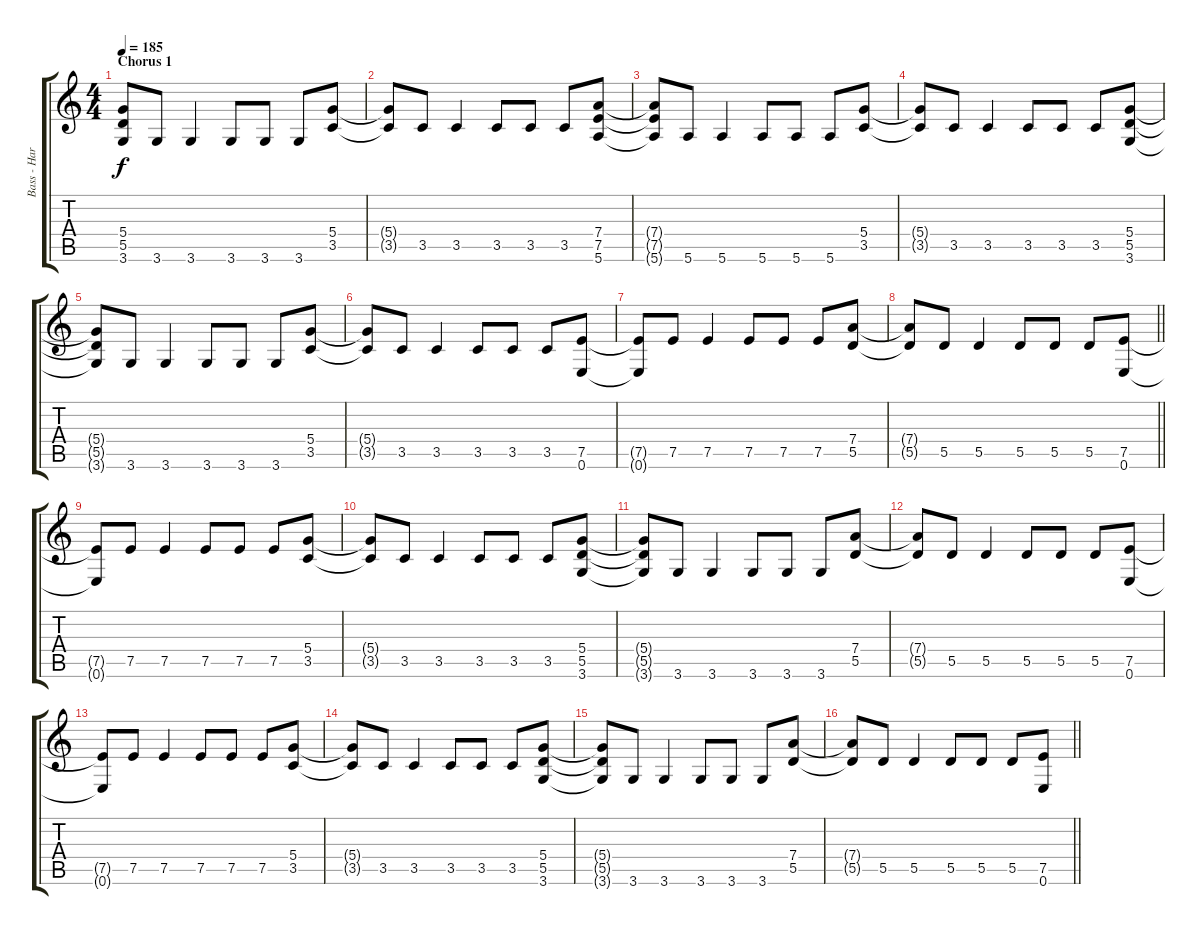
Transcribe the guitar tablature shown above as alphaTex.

\track ("Bass - Harris" "Bass - Har") {instrument electricbassfinger}
\staff {score tabs}
\tuning (E4 B3 G3 D3 A2 E2) {hide}
\ts (4 4)
\section ("" "Chorus 1")
\tempo 185
\clef g2
\ks c
(5.4{t} 5.5{t} 3.6{t}).8{dy f} 3.6.8 3.6.4 3.6.8 3.6.8 3.6.8 (5.4 3.5).8 |
(5.4{t} 3.5{t}).8 3.5.8 3.5.4 3.5.8 3.5.8 3.5.8 (7.4 7.5 5.6).8 |
(7.4{t} 7.5{t} 5.6{t}).8 5.6.8 5.6.4 5.6.8 5.6.8 5.6.8 (5.4 3.5).8 |
(5.4{t} 3.5{t}).8 3.5.8 3.5.4 3.5.8 3.5.8 3.5.8 (5.4 5.5 3.6).8 |
(5.4{t} 5.5{t} 3.6{t}).8 3.6.8 3.6.4 3.6.8 3.6.8 3.6.8 (5.4 3.5).8 |
(5.4{t} 3.5{t}).8 3.5.8 3.5.4 3.5.8 3.5.8 3.5.8 (7.5 0.6).8 |
(7.5{t} 0.6{t}).8 7.5.8 7.5.4 7.5.8 7.5.8 7.5.8 (7.4 5.5).8 |
\barLineRight lightlight
(7.4{t} 5.5{t}).8 5.5.8 5.5.4 5.5.8 5.5.8 5.5.8 (7.5 0.6).8 |
\section ("" "")
(7.5{t} 0.6{t}).8 7.5.8 7.5.4 7.5.8 7.5.8 7.5.8 (5.4 3.5).8 |
(5.4{t} 3.5{t}).8 3.5.8 3.5.4 3.5.8 3.5.8 3.5.8 (5.4 5.5 3.6).8 |
(5.4{t} 5.5{t} 3.6{t}).8 3.6.8 3.6.4 3.6.8 3.6.8 3.6.8 (7.4 5.5).8 |
(7.4{t} 5.5{t}).8 5.5.8 5.5.4 5.5.8 5.5.8 5.5.8 (7.5 0.6).8 |
(7.5{t} 0.6{t}).8 7.5.8 7.5.4 7.5.8 7.5.8 7.5.8 (5.4 3.5).8 |
(5.4{t} 3.5{t}).8 3.5.8 3.5.4 3.5.8 3.5.8 3.5.8 (5.4 5.5 3.6).8 |
(5.4{t} 5.5{t} 3.6{t}).8 3.6.8 3.6.4 3.6.8 3.6.8 3.6.8 (7.4 5.5).8 |
\barLineRight lightlight
(7.4{t} 5.5{t}).8 5.5.8 5.5.4 5.5.8 5.5.8 5.5.8 (7.5 0.6).8
